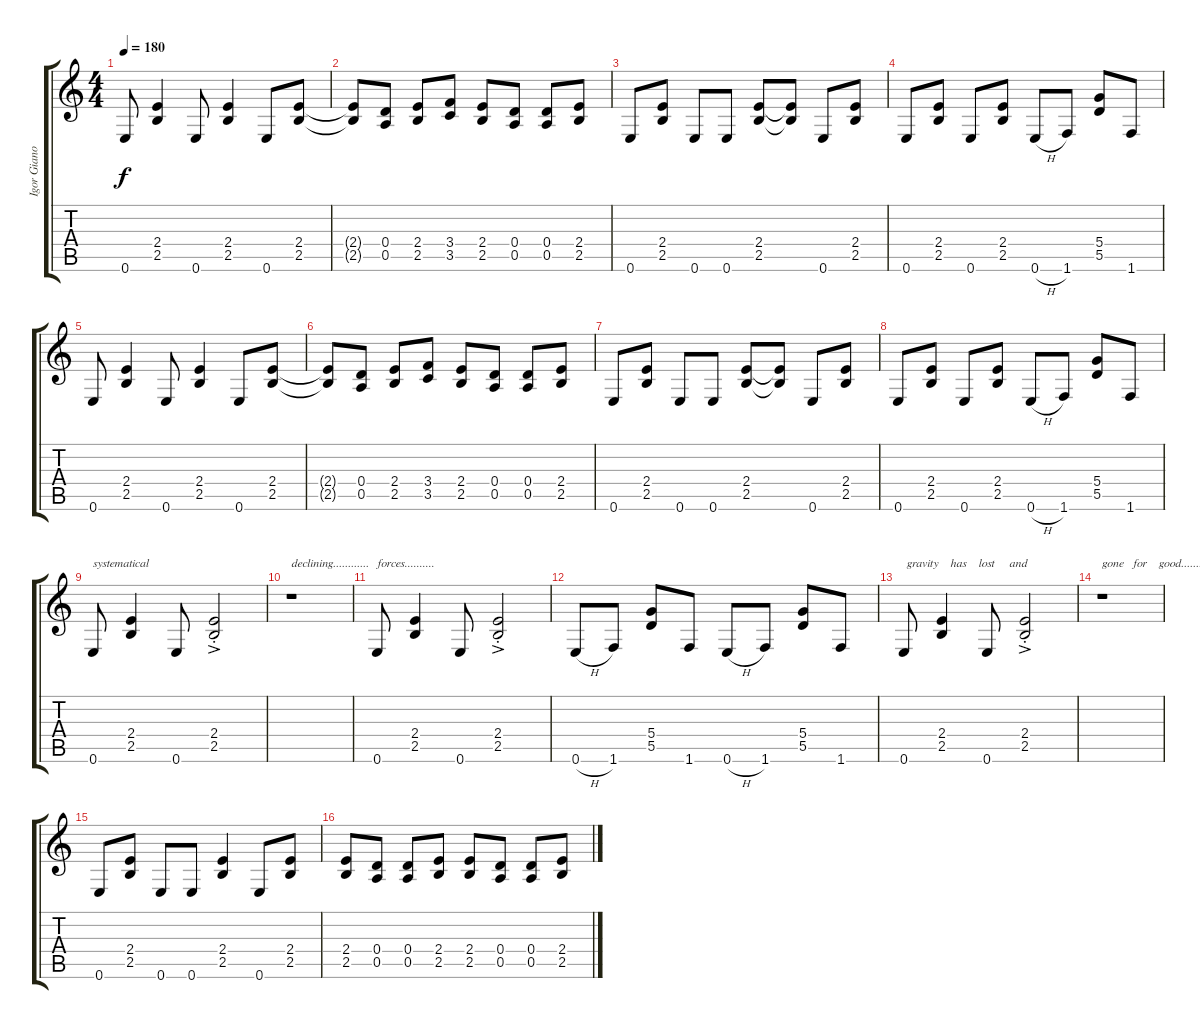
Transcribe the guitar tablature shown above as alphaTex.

\track ("Igor Gianola" "Igor Giano") {instrument distortionguitar}
\staff {score tabs}
\tuning (E4 B3 G3 D3 A2 E2) {hide}
\ts (4 4)
\tempo 180
\clef g2
\ks c
0.6.8{dy f} (2.4 2.5).4 0.6.8 (2.4 2.5).4 0.6.8 (2.4 2.5).8 |
(2.4{t} 2.5{t}).8 (0.4 0.5).8 (2.4 2.5).8 (3.4 3.5).8 (2.4 2.5).8 (0.4 0.5).8 (0.4 0.5).8 (2.4 2.5).8 |
0.6.8 (2.4 2.5).8 0.6.8 0.6.8 (2.4 2.5).8 (2.4{t} 2.5{t}).8 0.6.8 (2.4 2.5).8 |
0.6.8 (2.4 2.5).8 0.6.8 (2.4 2.5).8 0.6{h}.8 1.6.8 (5.4 5.5).8 1.6.8 |
0.6.8 (2.4 2.5).4 0.6.8 (2.4 2.5).4 0.6.8 (2.4 2.5).8 |
(2.4{t} 2.5{t}).8 (0.4 0.5).8 (2.4 2.5).8 (3.4 3.5).8 (2.4 2.5).8 (0.4 0.5).8 (0.4 0.5).8 (2.4 2.5).8 |
0.6.8 (2.4 2.5).8 0.6.8 0.6.8 (2.4 2.5).8 (2.4{t} 2.5{t}).8 0.6.8 (2.4 2.5).8 |
0.6.8 (2.4 2.5).8 0.6.8 (2.4 2.5).8 0.6{h}.8 1.6.8 (5.4 5.5).8 1.6.8 |
0.6.8{txt "systematical"} (2.4 2.5).4 0.6.8 (2.4{ac st} 2.5{ac st}).2 |
r.1{txt "declining............"} |
0.6.8{txt "forces.........."} (2.4 2.5).4 0.6.8 (2.4{ac st} 2.5{ac st}).2 |
0.6{h}.8 1.6.8 (5.4 5.5).8 1.6.8 0.6{h}.8 1.6.8 (5.4 5.5).8 1.6.8 |
0.6.8{txt " gravity    has    lost     and"} (2.4 2.5).4 0.6.8 (2.4{ac st} 2.5{ac st}).2 |
r.1{txt "gone   for    good..........."} |
0.6.8 (2.4 2.5).8 0.6.8 0.6.8 (2.4 2.5).4 0.6.8 (2.4 2.5).8 |
(2.4 2.5).8 (0.4 0.5).8 (0.4 0.5).8 (2.4 2.5).8 (2.4 2.5).8 (0.4 0.5).8 (0.4 0.5).8 (2.4 2.5).8
